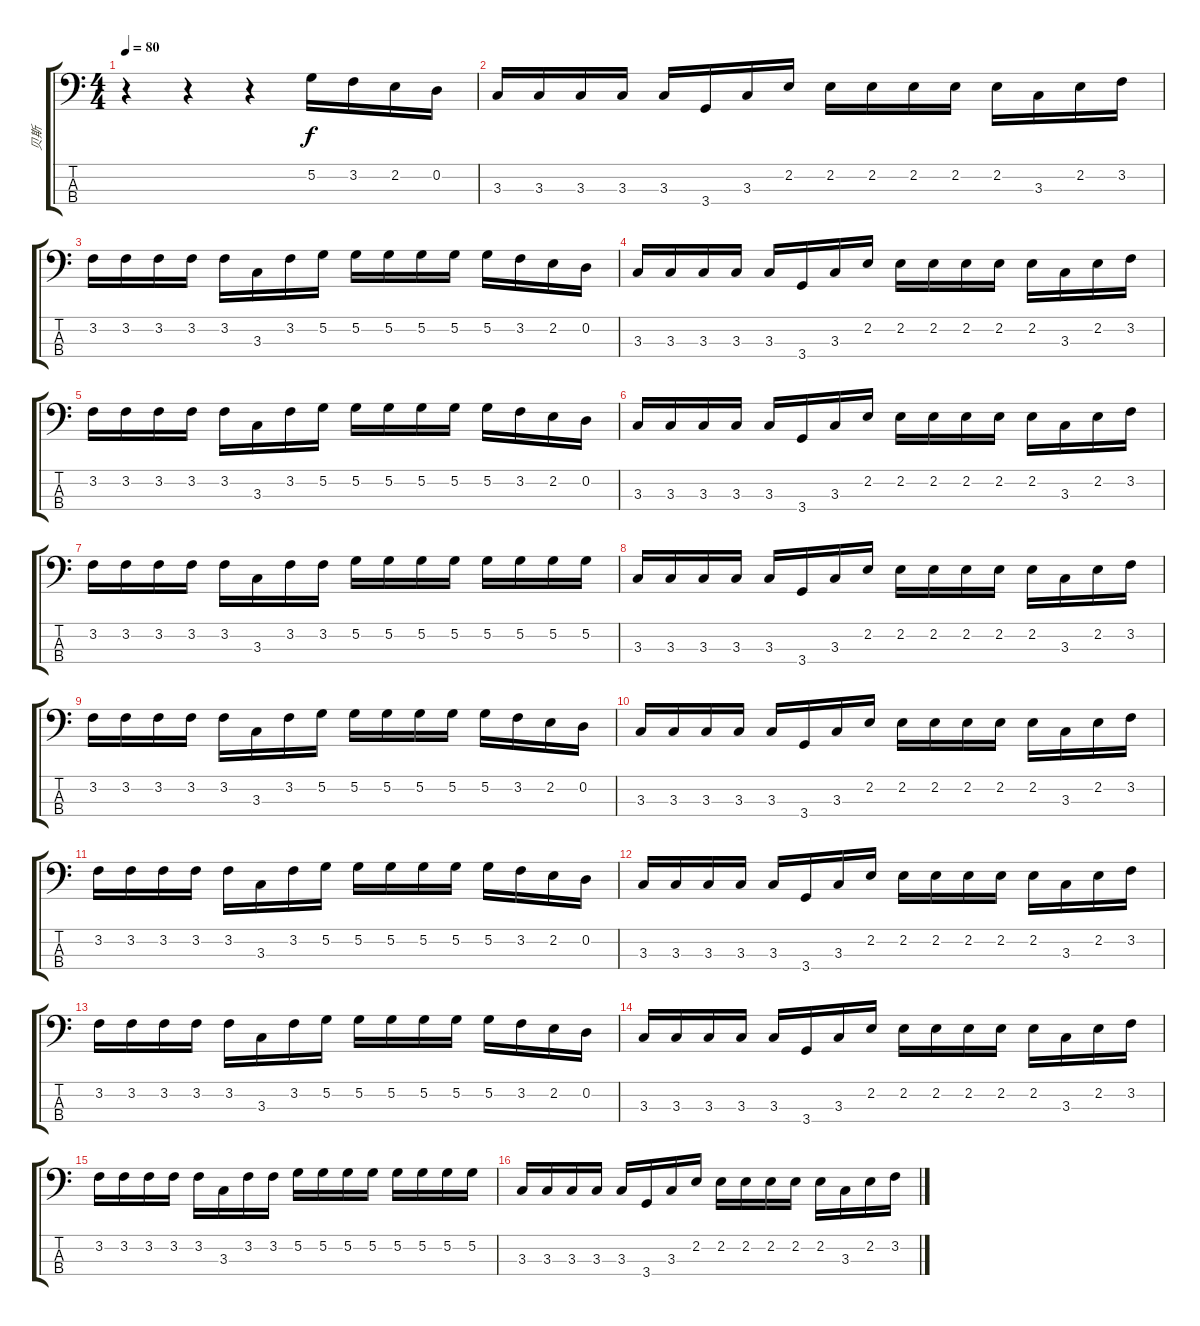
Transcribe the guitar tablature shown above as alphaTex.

\track ("贝斯" "贝斯") {instrument electricbassfinger}
\staff {score tabs}
\tuning (G2 D2 A1 E1) {hide}
\ts (4 4)
\tempo 80
\clef f4
\ks c
r.4{dy f instrument electricbassfinger} r.4 r.4 5.2.16 3.2.16 2.2.16 0.2.16 |
3.3.16 3.3.16 3.3.16 3.3.16 3.3.16 3.4.16 3.3.16 2.2.16 2.2.16 2.2.16 2.2.16 2.2.16 2.2.16 3.3.16 2.2.16 3.2.16 |
3.2.16 3.2.16 3.2.16 3.2.16 3.2.16 3.3.16 3.2.16 5.2.16 5.2.16 5.2.16 5.2.16 5.2.16 5.2.16 3.2.16 2.2.16 0.2.16 |
3.3.16 3.3.16 3.3.16 3.3.16 3.3.16 3.4.16 3.3.16 2.2.16 2.2.16 2.2.16 2.2.16 2.2.16 2.2.16 3.3.16 2.2.16 3.2.16 |
3.2.16 3.2.16 3.2.16 3.2.16 3.2.16 3.3.16 3.2.16 5.2.16 5.2.16 5.2.16 5.2.16 5.2.16 5.2.16 3.2.16 2.2.16 0.2.16 |
3.3.16 3.3.16 3.3.16 3.3.16 3.3.16 3.4.16 3.3.16 2.2.16 2.2.16 2.2.16 2.2.16 2.2.16 2.2.16 3.3.16 2.2.16 3.2.16 |
3.2.16 3.2.16 3.2.16 3.2.16 3.2.16 3.3.16 3.2.16 3.2.16 5.2.16 5.2.16 5.2.16 5.2.16 5.2.16 5.2.16 5.2.16 5.2.16 |
3.3.16 3.3.16 3.3.16 3.3.16 3.3.16 3.4.16 3.3.16 2.2.16 2.2.16 2.2.16 2.2.16 2.2.16 2.2.16 3.3.16 2.2.16 3.2.16 |
3.2.16 3.2.16 3.2.16 3.2.16 3.2.16 3.3.16 3.2.16 5.2.16 5.2.16 5.2.16 5.2.16 5.2.16 5.2.16 3.2.16 2.2.16 0.2.16 |
3.3.16 3.3.16 3.3.16 3.3.16 3.3.16 3.4.16 3.3.16 2.2.16 2.2.16 2.2.16 2.2.16 2.2.16 2.2.16 3.3.16 2.2.16 3.2.16 |
3.2.16 3.2.16 3.2.16 3.2.16 3.2.16 3.3.16 3.2.16 5.2.16 5.2.16 5.2.16 5.2.16 5.2.16 5.2.16 3.2.16 2.2.16 0.2.16 |
3.3.16 3.3.16 3.3.16 3.3.16 3.3.16 3.4.16 3.3.16 2.2.16 2.2.16 2.2.16 2.2.16 2.2.16 2.2.16 3.3.16 2.2.16 3.2.16 |
3.2.16 3.2.16 3.2.16 3.2.16 3.2.16 3.3.16 3.2.16 5.2.16 5.2.16 5.2.16 5.2.16 5.2.16 5.2.16 3.2.16 2.2.16 0.2.16 |
3.3.16 3.3.16 3.3.16 3.3.16 3.3.16 3.4.16 3.3.16 2.2.16 2.2.16 2.2.16 2.2.16 2.2.16 2.2.16 3.3.16 2.2.16 3.2.16 |
3.2.16 3.2.16 3.2.16 3.2.16 3.2.16 3.3.16 3.2.16 3.2.16 5.2.16 5.2.16 5.2.16 5.2.16 5.2.16 5.2.16 5.2.16 5.2.16 |
3.3.16 3.3.16 3.3.16 3.3.16 3.3.16 3.4.16 3.3.16 2.2.16 2.2.16 2.2.16 2.2.16 2.2.16 2.2.16 3.3.16 2.2.16 3.2.16
